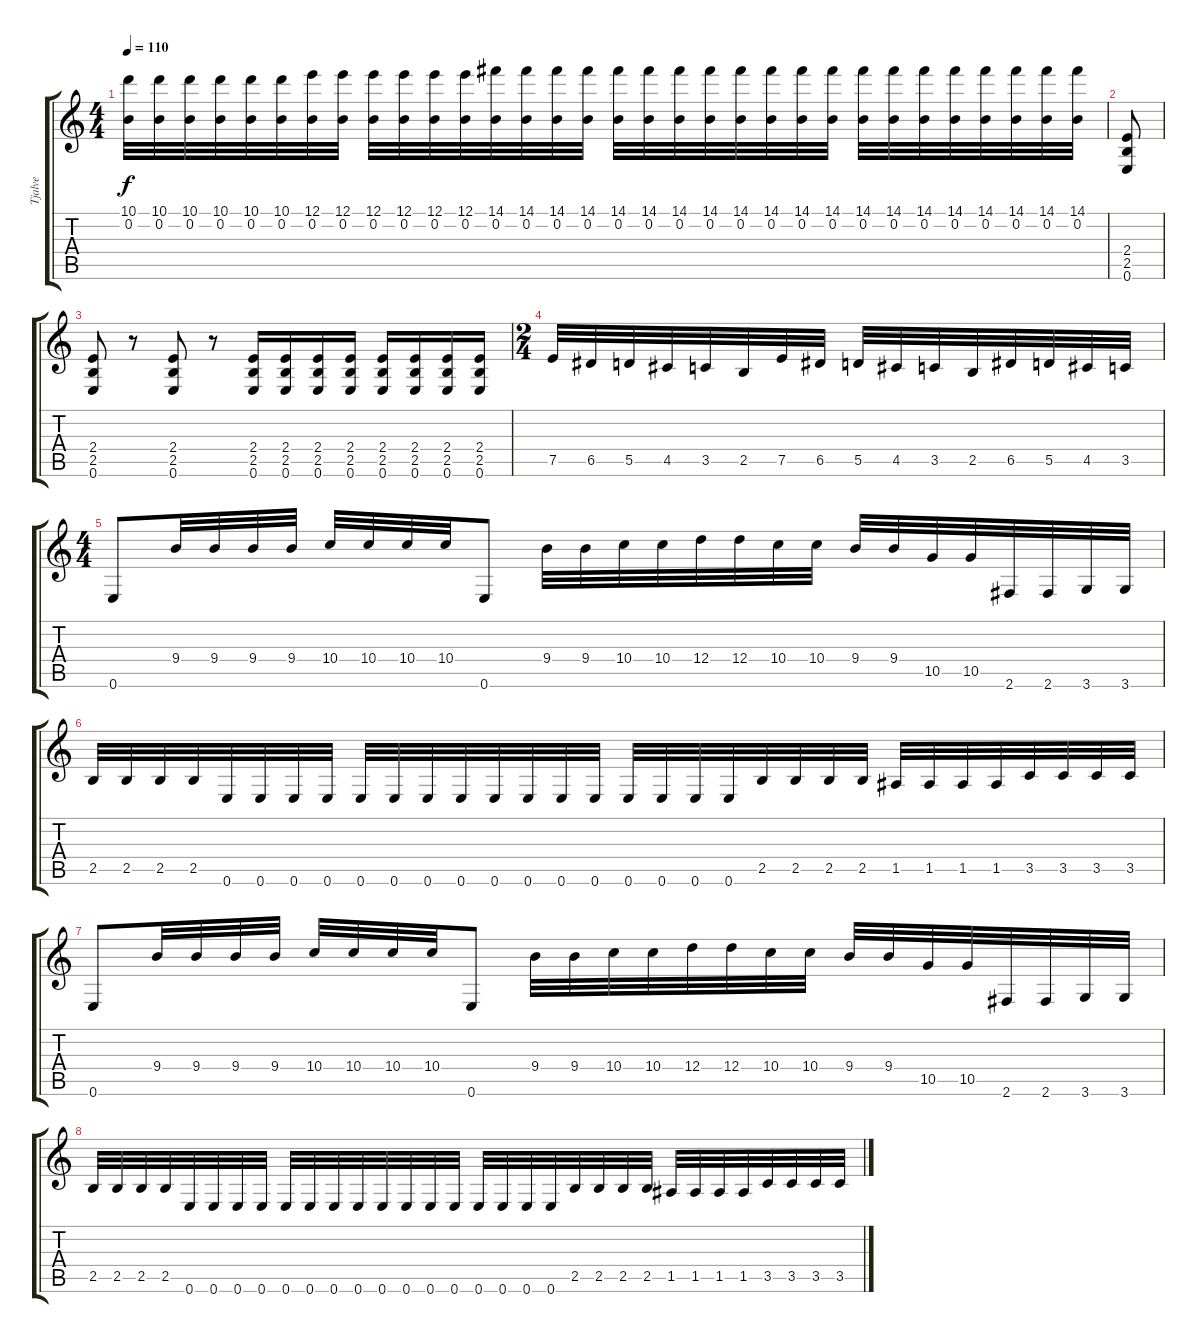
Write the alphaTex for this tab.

\track ("Tjalve" "Tjalve") {instrument distortionguitar}
\staff {score tabs}
\tuning (E4 B3 G3 D3 A2 E2) {hide}
\ts (4 4)
\tempo 110
\clef g2
\ks c
(10.1 0.2).32{dy f} (10.1 0.2).32 (10.1 0.2).32 (10.1 0.2).32 (10.1 0.2).32 (10.1 0.2).32 (12.1 0.2).32 (12.1 0.2).32 (12.1 0.2).32 (12.1 0.2).32 (12.1 0.2).32 (12.1 0.2).32 (14.1 0.2).32 (14.1 0.2).32 (14.1 0.2).32 (14.1 0.2).32 (14.1 0.2).32 (14.1 0.2).32 (14.1 0.2).32 (14.1 0.2).32 (14.1 0.2).32 (14.1 0.2).32 (14.1 0.2).32 (14.1 0.2).32 (14.1 0.2).32 (14.1 0.2).32 (14.1 0.2).32 (14.1 0.2).32 (14.1 0.2).32 (14.1 0.2).32 (14.1 0.2).32 (14.1 0.2).32 |
(2.4 2.5 0.6).8 |
(2.4 2.5 0.6).8 r.8 (2.4 2.5 0.6).8 r.8 (2.4 2.5 0.6).16 (2.4 2.5 0.6).16 (2.4 2.5 0.6).16 (2.4 2.5 0.6).16 (2.4 2.5 0.6).16 (2.4 2.5 0.6).16 (2.4 2.5 0.6).16 (2.4 2.5 0.6).16 |
\ts (2 4)
7.5.32 6.5.32 5.5.32 4.5.32 3.5.32 2.5.32 7.5.32 6.5.32 5.5.32 4.5.32 3.5.32 2.5.32 6.5.32 5.5.32 4.5.32 3.5.32 |
\ts (4 4)
0.6.8 9.4.32 9.4.32 9.4.32 9.4.32 10.4.32 10.4.32 10.4.32 10.4.32 0.6.8 9.4.32 9.4.32 10.4.32 10.4.32 12.4.32 12.4.32 10.4.32 10.4.32 9.4.32 9.4.32 10.5.32 10.5.32 2.6.32 2.6.32 3.6.32 3.6.32 |
2.5.32 2.5.32 2.5.32 2.5.32 0.6.32 0.6.32 0.6.32 0.6.32 0.6.32 0.6.32 0.6.32 0.6.32 0.6.32 0.6.32 0.6.32 0.6.32 0.6.32 0.6.32 0.6.32 0.6.32 2.5.32 2.5.32 2.5.32 2.5.32 1.5.32 1.5.32 1.5.32 1.5.32 3.5.32 3.5.32 3.5.32 3.5.32 |
0.6.8 9.4.32 9.4.32 9.4.32 9.4.32 10.4.32 10.4.32 10.4.32 10.4.32 0.6.8 9.4.32 9.4.32 10.4.32 10.4.32 12.4.32 12.4.32 10.4.32 10.4.32 9.4.32 9.4.32 10.5.32 10.5.32 2.6.32 2.6.32 3.6.32 3.6.32 |
2.5.32 2.5.32 2.5.32 2.5.32 0.6.32 0.6.32 0.6.32 0.6.32 0.6.32 0.6.32 0.6.32 0.6.32 0.6.32 0.6.32 0.6.32 0.6.32 0.6.32 0.6.32 0.6.32 0.6.32 2.5.32 2.5.32 2.5.32 2.5.32 1.5.32 1.5.32 1.5.32 1.5.32 3.5.32 3.5.32 3.5.32 3.5.32
